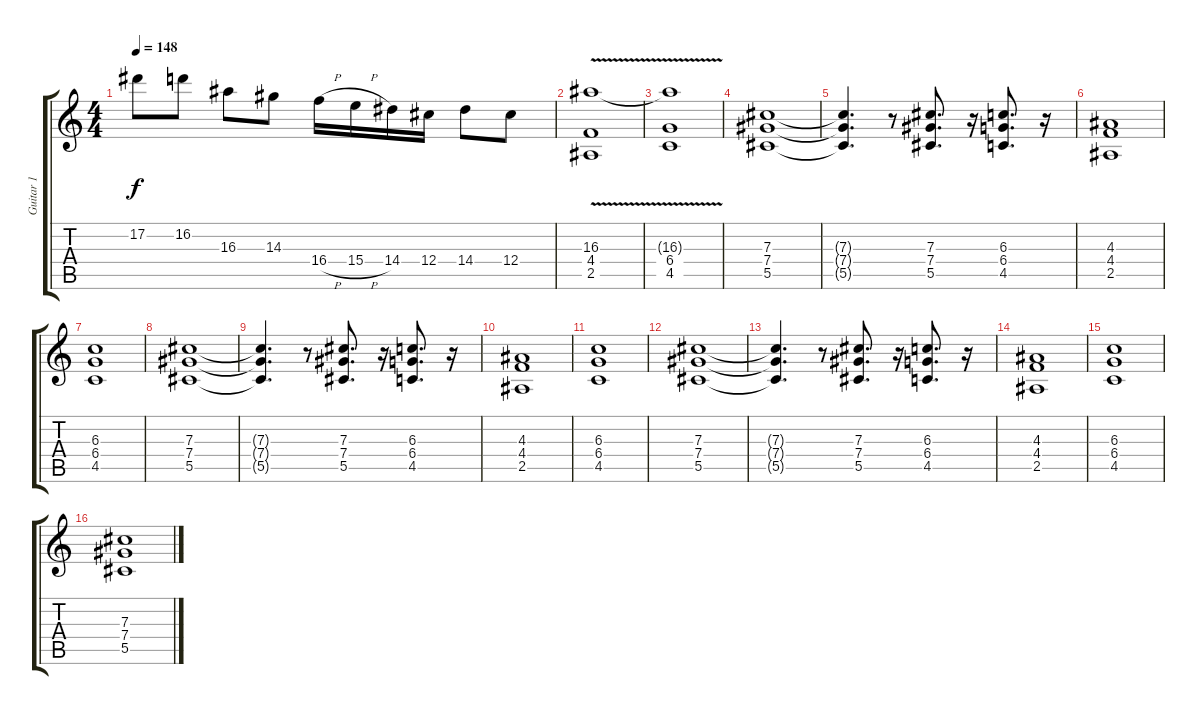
\track ("Guitar 1" "Guitar 1") {instrument distortionguitar}
\staff {score tabs}
\tuning (Eb4 Bb3 Gb3 Db3 Ab2 Eb2) {hide}
\ts (4 4)
\tempo 148
\clef g2
\ks c
17.2{t}.8{dy f} 16.2.8 16.3.8 14.3.8 16.4{h}.16 15.4{h}.16 14.4.16 12.4.16 14.4.8 12.4.8 |
(16.3{v} 4.4{v} 2.5{v}).1 |
(16.3{t} 6.4 4.5).1{volume 14 balance 4} |
(7.3 7.4 5.5).1 |
(7.3{t} 7.4{t} 5.5{t}).4{d} r.8 (7.3 7.4 5.5).8{d} r.16 (6.3 6.4 4.5).8{d} r.16 |
(4.3 4.4 2.5).1 |
(6.3 6.4 4.5).1 |
(7.3 7.4 5.5).1 |
(7.3{t} 7.4{t} 5.5{t}).4{d} r.8 (7.3 7.4 5.5).8{d} r.16 (6.3 6.4 4.5).8{d} r.16 |
(4.3 4.4 2.5).1 |
(6.3 6.4 4.5).1 |
(7.3 7.4 5.5).1 |
(7.3{t} 7.4{t} 5.5{t}).4{d} r.8 (7.3 7.4 5.5).8{d} r.16 (6.3 6.4 4.5).8{d} r.16 |
(4.3 4.4 2.5).1 |
(6.3 6.4 4.5).1 |
(7.3 7.4 5.5).1
